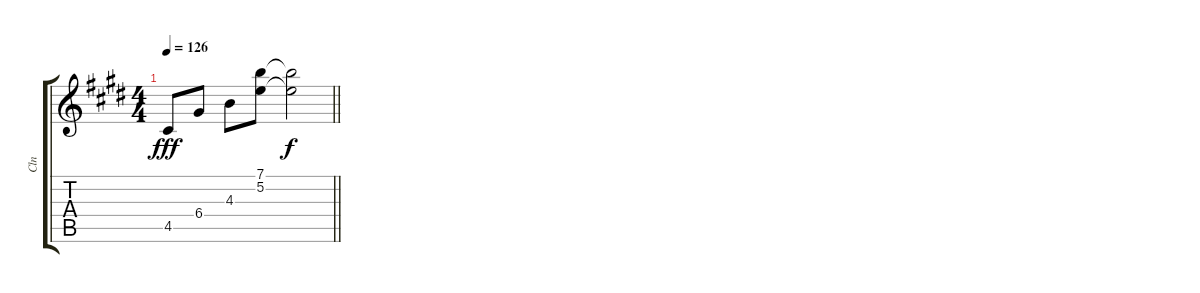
\track ("Cln" "Cln") {instrument electricguitarclean}
\staff {score tabs}
\tuning (E4 B3 G3 D3 A2 E2) {hide}
\ts (4 4)
\tempo 126
\clef g2
\barLineRight lightlight
\ks e
4.5.8{dy fff} 6.4.8 4.3.8 (7.1 5.2).8 (7.1{t} 5.2{t}).2{dy f}
